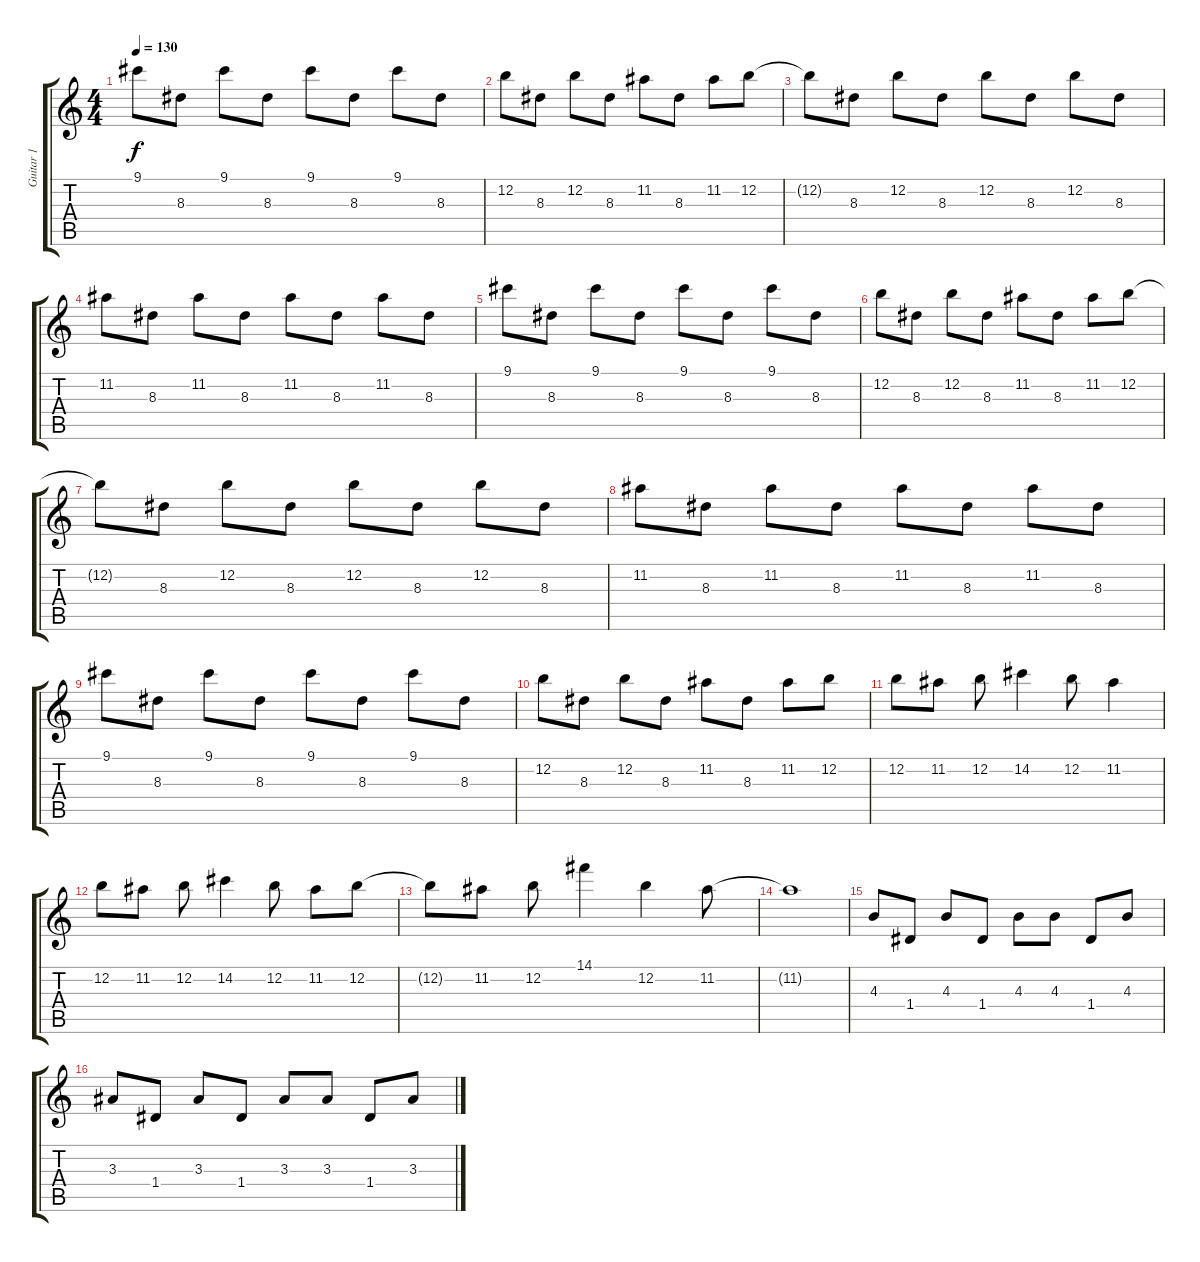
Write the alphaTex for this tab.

\track ("Guitar 1" "Guitar 1") {instrument electricguitarclean}
\staff {score tabs}
\tuning (E4 B3 G3 D3 A2 D2) {hide}
\ts (4 4)
\tempo 130
\clef g2
\ks c
9.1.8{dy f} 8.3.8 9.1.8 8.3.8 9.1.8 8.3.8 9.1.8 8.3.8 |
12.2.8 8.3.8 12.2.8 8.3.8 11.2.8 8.3.8 11.2.8 12.2.8 |
12.2{t}.8 8.3.8 12.2.8 8.3.8 12.2.8 8.3.8 12.2.8 8.3.8 |
11.2.8 8.3.8 11.2.8 8.3.8 11.2.8 8.3.8 11.2.8 8.3.8 |
9.1.8 8.3.8 9.1.8 8.3.8 9.1.8 8.3.8 9.1.8 8.3.8 |
12.2.8 8.3.8 12.2.8 8.3.8 11.2.8 8.3.8 11.2.8 12.2.8 |
12.2{t}.8 8.3.8 12.2.8 8.3.8 12.2.8 8.3.8 12.2.8 8.3.8 |
11.2.8 8.3.8 11.2.8 8.3.8 11.2.8 8.3.8 11.2.8 8.3.8 |
9.1.8 8.3.8 9.1.8 8.3.8 9.1.8 8.3.8 9.1.8 8.3.8 |
12.2.8 8.3.8 12.2.8 8.3.8 11.2.8 8.3.8 11.2.8 12.2.8 |
12.2.8 11.2.8 12.2.8 14.2.4 12.2.8 11.2.4 |
12.2.8 11.2.8 12.2.8 14.2.4 12.2.8 11.2.8 12.2.8 |
12.2{t}.8 11.2.8 12.2.8 14.1.4 12.2.4 11.2.8{volume 0} |
11.2{t}.1 |
4.3.8{volume 7 balance 16 instrument electricguitarclean} 1.4.8 4.3.8 1.4.8 4.3.8 4.3.8 1.4.8 4.3.8 |
3.3.8 1.4.8 3.3.8 1.4.8 3.3.8 3.3.8 1.4.8 3.3.8
